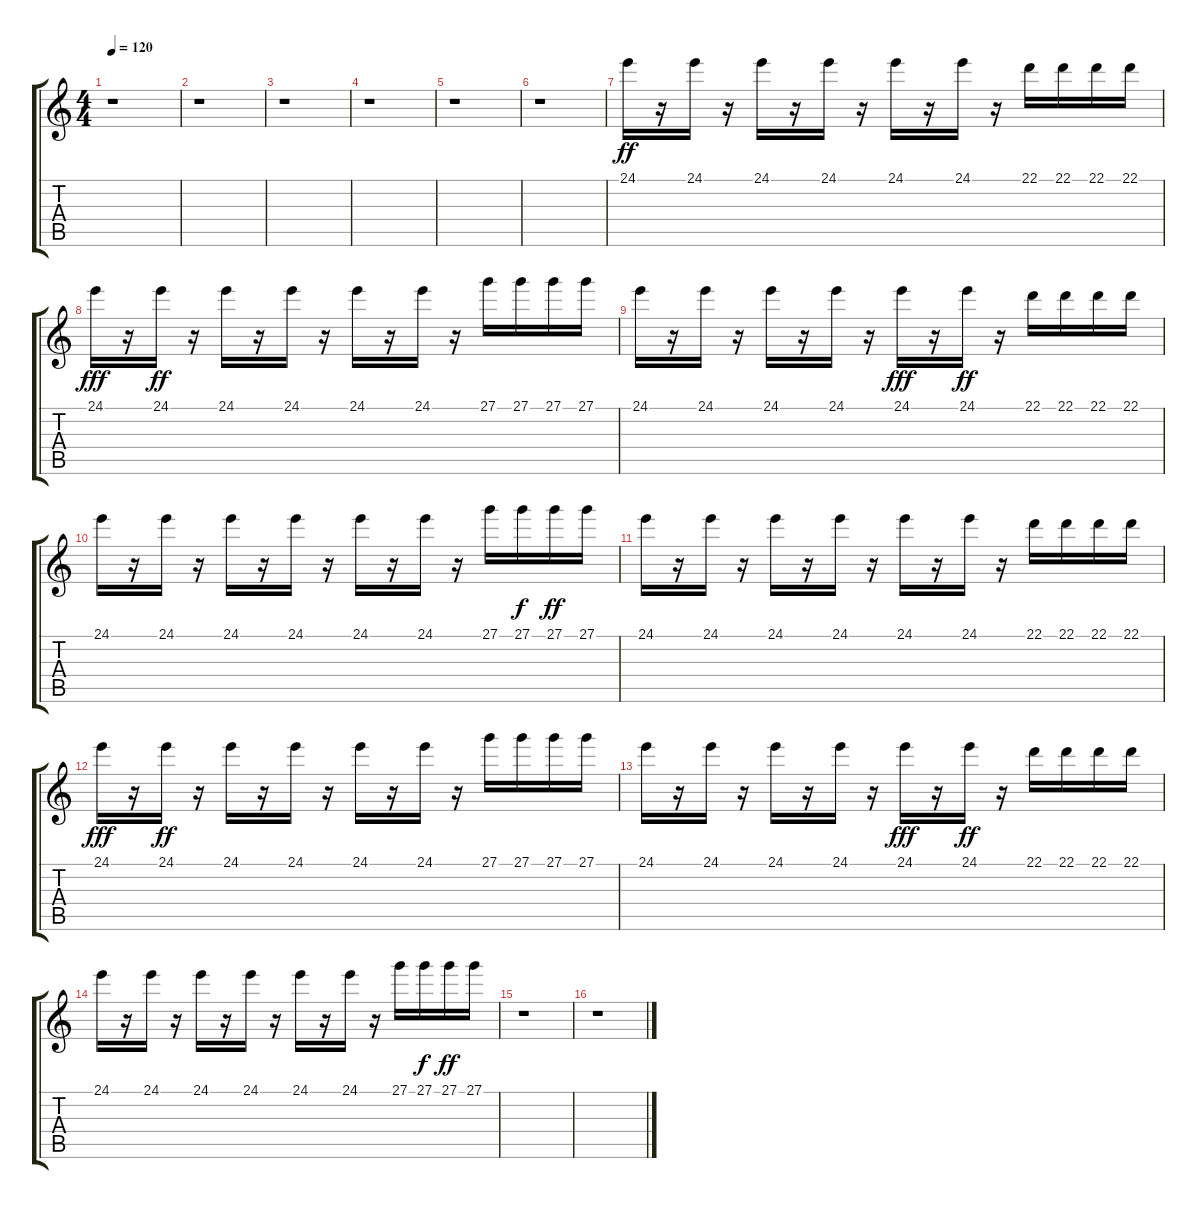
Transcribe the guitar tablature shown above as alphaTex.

\track "" {instrument pad1newage}
\staff {score tabs}
\tuning (E4 B3 G3 D3 A2 E2) {hide}
\ts (4 4)
\tempo 120
\clef g2
\ks c
r.1{dy ff} |
r.1 |
r.1 |
r.1 |
r.1 |
r.1 |
24.1.16 r.16 24.1.16 r.16 24.1.16 r.16 24.1.16 r.16 24.1.16 r.16 24.1.16 r.16 22.1.16 22.1.16 22.1.16 22.1.16 |
24.1.16{dy fff} r.16 24.1.16{dy ff} r.16 24.1.16 r.16 24.1.16 r.16 24.1.16 r.16 24.1.16 r.16 27.1.16 27.1.16 27.1.16 27.1.16 |
24.1.16 r.16 24.1.16 r.16 24.1.16 r.16 24.1.16 r.16 24.1.16{dy fff} r.16 24.1.16{dy ff} r.16 22.1.16 22.1.16 22.1.16 22.1.16 |
24.1.16 r.16 24.1.16 r.16 24.1.16 r.16 24.1.16 r.16 24.1.16 r.16 24.1.16 r.16 27.1.16 27.1.16{dy f} 27.1.16{dy ff} 27.1.16 |
24.1.16 r.16 24.1.16 r.16 24.1.16 r.16 24.1.16 r.16 24.1.16 r.16 24.1.16 r.16 22.1.16 22.1.16 22.1.16 22.1.16 |
24.1.16{dy fff} r.16 24.1.16{dy ff} r.16 24.1.16 r.16 24.1.16 r.16 24.1.16 r.16 24.1.16 r.16 27.1.16 27.1.16 27.1.16 27.1.16 |
24.1.16 r.16 24.1.16 r.16 24.1.16 r.16 24.1.16 r.16 24.1.16{dy fff} r.16 24.1.16{dy ff} r.16 22.1.16 22.1.16 22.1.16 22.1.16 |
24.1.16 r.16 24.1.16 r.16 24.1.16 r.16 24.1.16 r.16 24.1.16 r.16 24.1.16 r.16 27.1.16 27.1.16{dy f} 27.1.16{dy ff} 27.1.16 |
r.1 |
r.1
